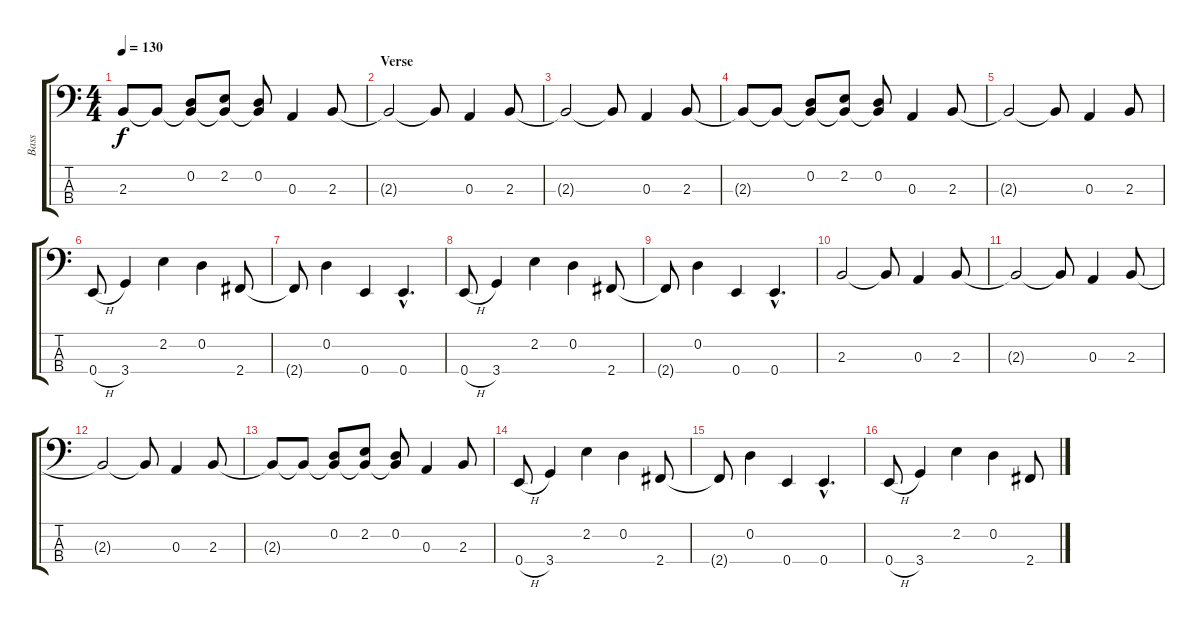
\track ("Bass" "Bass") {instrument electricbassfinger}
\staff {score tabs}
\tuning (G2 D2 A1 E1) {hide}
\ts (4 4)
\tempo 130
\clef f4
\ks c
2.3{t}.8{dy f} 2.3{t}.8 (0.2 2.3{t}).8 (2.2 2.3{t}).8 (0.2 2.3{t}).8 0.3.4 2.3.8 |
\section ("" "Verse")
2.3{t}.2 2.3{t}.8 0.3.4 2.3.8 |
2.3{t}.2 2.3{t}.8 0.3.4 2.3.8 |
2.3{t}.8 2.3{t}.8 (0.2 2.3{t}).8 (2.2 2.3{t}).8 (0.2 2.3{t}).8 0.3.4 2.3.8 |
2.3{t}.2 2.3{t}.8 0.3.4 2.3.8 |
0.4{h}.8 3.4.4 2.2.4 0.2.4 2.4.8 |
2.4{t}.8 0.2.4 0.4.4 0.4{hac}.4{d} |
0.4{h}.8 3.4.4 2.2.4 0.2.4 2.4.8 |
2.4{t}.8 0.2.4 0.4.4 0.4{hac}.4{d} |
2.3.2 2.3{t}.8 0.3.4 2.3.8 |
2.3{t}.2 2.3{t}.8 0.3.4 2.3.8 |
2.3{t}.2 2.3{t}.8 0.3.4 2.3.8 |
2.3{t}.8 2.3{t}.8 (0.2 2.3{t}).8 (2.2 2.3{t}).8 (0.2 2.3{t}).8 0.3.4 2.3.8 |
0.4{h}.8 3.4.4 2.2.4 0.2.4 2.4.8 |
2.4{t}.8 0.2.4 0.4.4 0.4{hac}.4{d} |
0.4{h}.8 3.4.4 2.2.4 0.2.4 2.4.8
